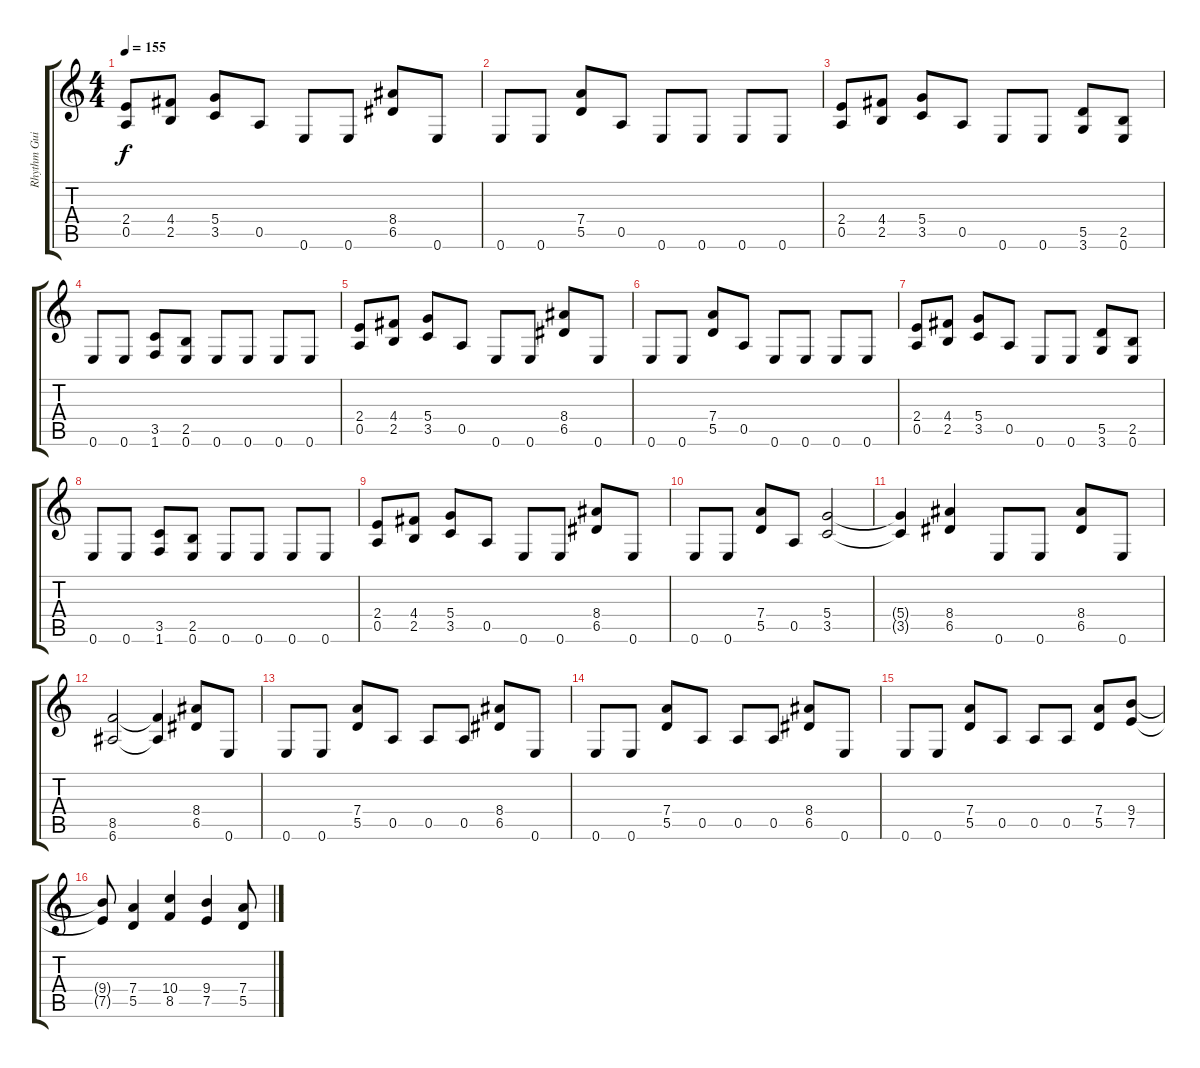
\track ("Rhythm Guitar" "Rhythm Gui") {instrument distortionguitar}
\staff {score tabs}
\tuning (E4 B3 G3 D3 A2 E2) {hide}
\ts (4 4)
\tempo 155
\clef g2
\ks c
(2.4 0.5).8{dy f} (4.4 2.5).8 (5.4 3.5).8 0.5.8 0.6.8 0.6.8 (8.4 6.5).8 0.6.8 |
0.6.8 0.6.8 (7.4 5.5).8 0.5.8 0.6.8 0.6.8 0.6.8 0.6.8 |
(2.4 0.5).8 (4.4 2.5).8 (5.4 3.5).8 0.5.8 0.6.8 0.6.8 (5.5 3.6).8 (2.5 0.6).8 |
0.6.8 0.6.8 (3.5 1.6).8 (2.5 0.6).8 0.6.8 0.6.8 0.6.8 0.6.8 |
(2.4 0.5).8 (4.4 2.5).8 (5.4 3.5).8 0.5.8 0.6.8 0.6.8 (8.4 6.5).8 0.6.8 |
0.6.8 0.6.8 (7.4 5.5).8 0.5.8 0.6.8 0.6.8 0.6.8 0.6.8 |
(2.4 0.5).8 (4.4 2.5).8 (5.4 3.5).8 0.5.8 0.6.8 0.6.8 (5.5 3.6).8 (2.5 0.6).8 |
0.6.8 0.6.8 (3.5 1.6).8 (2.5 0.6).8 0.6.8 0.6.8 0.6.8 0.6.8 |
(2.4 0.5).8 (4.4 2.5).8 (5.4 3.5).8 0.5.8 0.6.8 0.6.8 (8.4 6.5).8 0.6.8 |
0.6.8 0.6.8 (7.4 5.5).8 0.5.8 (5.4 3.5).2 |
(5.4{t} 3.5{t}).4 (8.4 6.5).4 0.6.8 0.6.8 (8.4 6.5).8 0.6.8 |
(8.5 6.6).2 (8.5{t} 6.6{t}).4 (8.4 6.5).8 0.6.8 |
0.6.8 0.6.8 (7.4 5.5).8 0.5.8 0.5.8 0.5.8 (8.4 6.5).8 0.6.8 |
0.6.8 0.6.8 (7.4 5.5).8 0.5.8 0.5.8 0.5.8 (8.4 6.5).8 0.6.8 |
0.6.8 0.6.8 (7.4 5.5).8 0.5.8 0.5.8 0.5.8 (7.4 5.5).8 (9.4 7.5).8 |
(9.4{t} 7.5{t}).8 (7.4 5.5).4 (10.4 8.5).4 (9.4 7.5).4 (7.4 5.5).8
